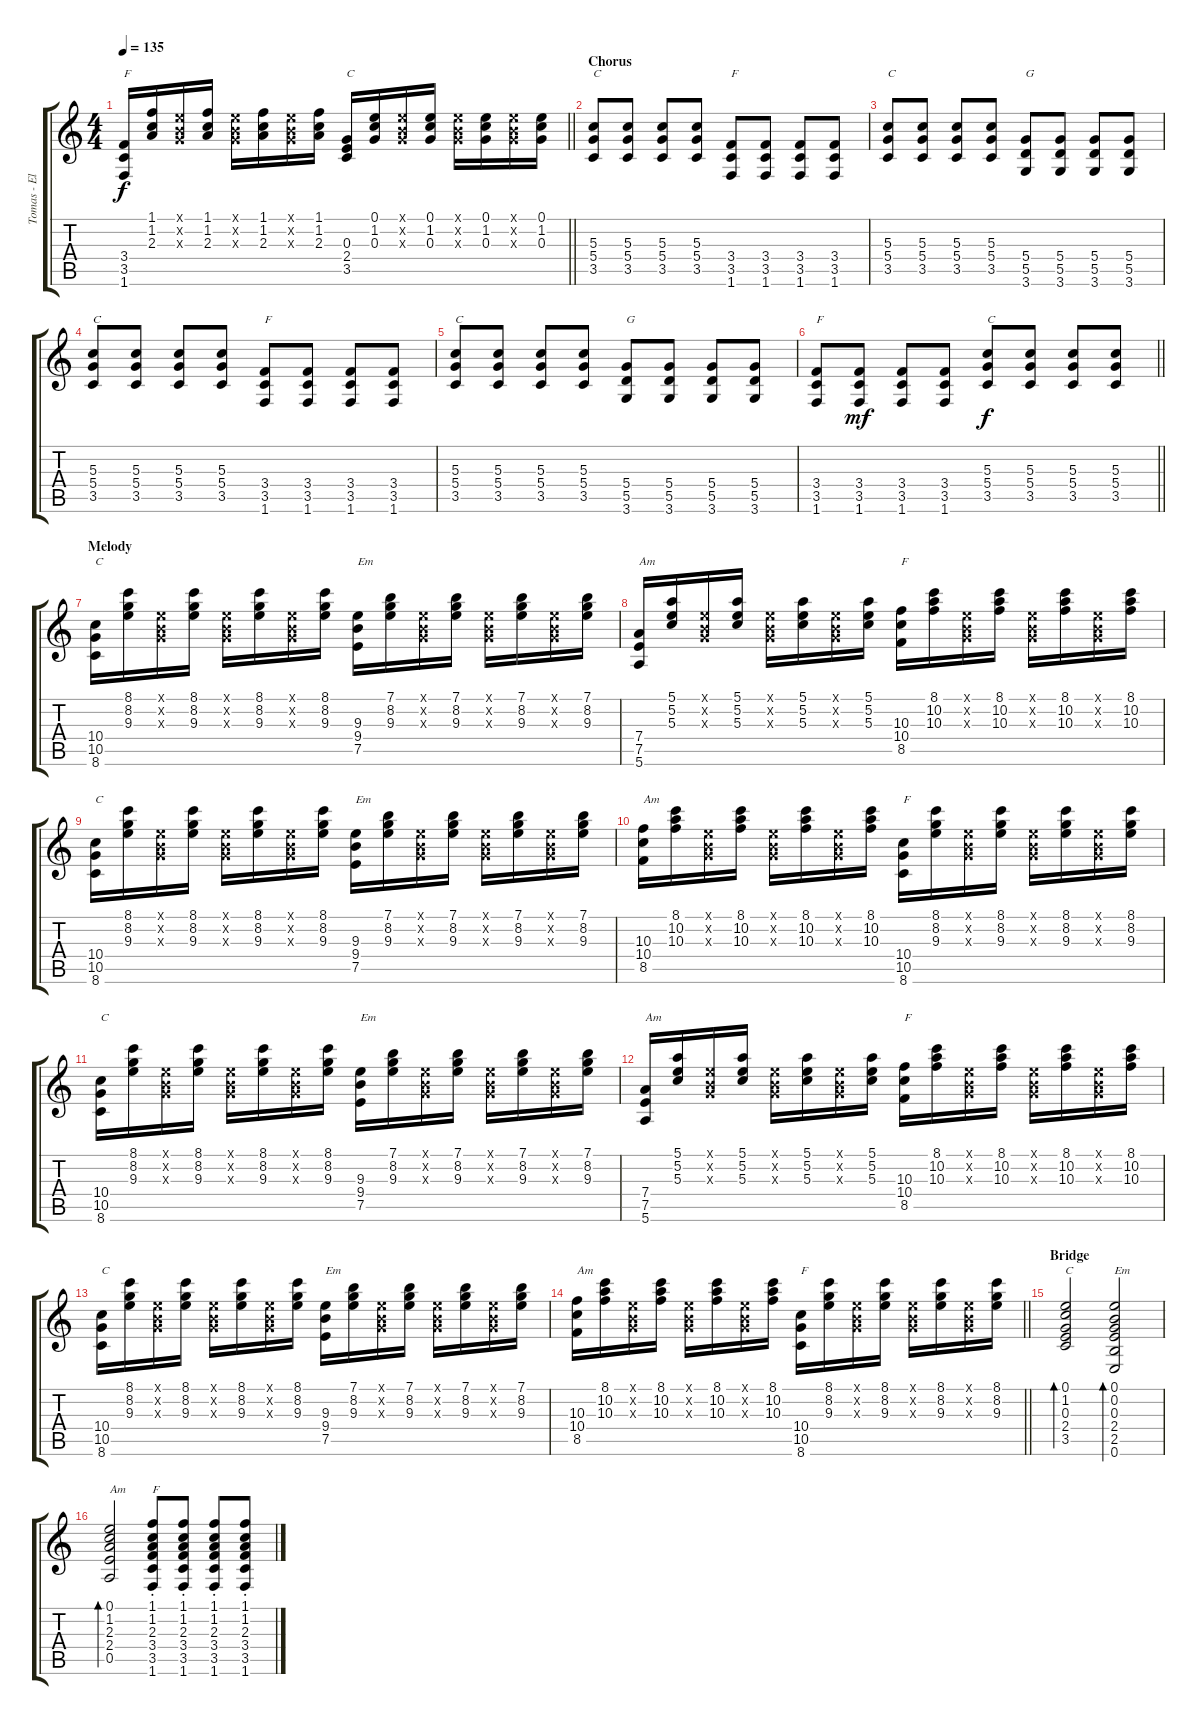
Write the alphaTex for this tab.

\track ("Tomas - Elec. Guitar" "Tomas - El") {instrument distortionguitar}
\staff {score tabs}
\tuning (E4 B3 G3 D3 A2 E2) {hide}
\ts (4 4)
\tempo 135
\clef g2
\barLineRight lightlight
\ks c
(3.4 3.5 1.6).16{txt "F" dy f} (1.1 1.2 2.3).16 (0.1{x} 0.2{x} 0.3{x}).16 (1.1 1.2 2.3).16 (0.1{x} 0.2{x} 0.3{x}).16 (1.1 1.2 2.3).16 (0.1{x} 0.2{x} 0.3{x}).16 (1.1 1.2 2.3).16 (0.3 2.4 3.5).16{txt "C"} (0.1 1.2 0.3).16 (0.1{x} 0.2{x} 0.3{x}).16 (0.1 1.2 0.3).16 (0.1{x} 0.2{x} 0.3{x}).16 (0.1 1.2 0.3).16 (0.1{x} 0.2{x} 0.3{x}).16 (0.1 1.2 0.3).16 |
\section ("" "Chorus")
(5.3 5.4 3.5).8{txt "C" volume 12 instrument distortionguitar} (5.3 5.4 3.5).8 (5.3 5.4 3.5).8 (5.3 5.4 3.5).8 (3.4 3.5 1.6).8{txt "F"} (3.4 3.5 1.6).8 (3.4 3.5 1.6).8 (3.4 3.5 1.6).8 |
(5.3 5.4 3.5).8{txt "C"} (5.3 5.4 3.5).8 (5.3 5.4 3.5).8 (5.3 5.4 3.5).8 (5.4 5.5 3.6).8{txt "G"} (5.4 5.5 3.6).8 (5.4 5.5 3.6).8 (5.4 5.5 3.6).8 |
(5.3 5.4 3.5).8{txt "C"} (5.3 5.4 3.5).8 (5.3 5.4 3.5).8 (5.3 5.4 3.5).8 (3.4 3.5 1.6).8{txt "F"} (3.4 3.5 1.6).8 (3.4 3.5 1.6).8 (3.4 3.5 1.6).8 |
(5.3 5.4 3.5).8{txt "C"} (5.3 5.4 3.5).8 (5.3 5.4 3.5).8 (5.3 5.4 3.5).8 (5.4 5.5 3.6).8{txt "G"} (5.4 5.5 3.6).8 (5.4 5.5 3.6).8 (5.4 5.5 3.6).8 |
\barLineRight lightlight
(3.4 3.5 1.6).8{txt "F"} (3.4 3.5 1.6).8{dy mf} (3.4 3.5 1.6).8 (3.4 3.5 1.6).8 (5.3 5.4 3.5).8{txt "C" dy f} (5.3 5.4 3.5).8 (5.3 5.4 3.5).8 (5.3 5.4 3.5).8 |
\section ("" "Melody")
(10.4 10.5 8.6).16{txt "C" volume 10 instrument electricguitarclean} (8.1 8.2 9.3).16 (0.1{x} 0.2{x} 0.3{x}).16 (8.1 8.2 9.3).16 (0.1{x} 0.2{x} 0.3{x}).16 (8.1 8.2 9.3).16 (0.1{x} 0.2{x} 0.3{x}).16 (8.1 8.2 9.3).16 (9.3 9.4 7.5).16{txt "Em"} (7.1 8.2 9.3).16 (0.1{x} 0.2{x} 0.3{x}).16 (7.1 8.2 9.3).16 (0.1{x} 0.2{x} 0.3{x}).16 (7.1 8.2 9.3).16 (0.1{x} 0.2{x} 0.3{x}).16 (7.1 8.2 9.3).16 |
(7.4 7.5 5.6).16{txt "Am"} (5.1 5.2 5.3).16 (0.1{x} 0.2{x} 0.3{x}).16 (5.1 5.2 5.3).16 (0.1{x} 0.2{x} 0.3{x}).16 (5.1 5.2 5.3).16 (0.1{x} 0.2{x} 0.3{x}).16 (5.1 5.2 5.3).16 (10.3 10.4 8.5).16{txt "F"} (8.1 10.2 10.3).16 (0.1{x} 0.2{x} 0.3{x}).16 (8.1 10.2 10.3).16 (0.1{x} 0.2{x} 0.3{x}).16 (8.1 10.2 10.3).16 (0.1{x} 0.2{x} 0.3{x}).16 (8.1 10.2 10.3).16 |
(10.4 10.5 8.6).16{txt "C"} (8.1 8.2 9.3).16 (0.1{x} 0.2{x} 0.3{x}).16 (8.1 8.2 9.3).16 (0.1{x} 0.2{x} 0.3{x}).16 (8.1 8.2 9.3).16 (0.1{x} 0.2{x} 0.3{x}).16 (8.1 8.2 9.3).16 (9.3 9.4 7.5).16{txt "Em"} (7.1 8.2 9.3).16 (0.1{x} 0.2{x} 0.3{x}).16 (7.1 8.2 9.3).16 (0.1{x} 0.2{x} 0.3{x}).16 (7.1 8.2 9.3).16 (0.1{x} 0.2{x} 0.3{x}).16 (7.1 8.2 9.3).16 |
(10.3 10.4 8.5).16{txt "Am"} (8.1 10.2 10.3).16 (0.1{x} 0.2{x} 0.3{x}).16 (8.1 10.2 10.3).16 (0.1{x} 0.2{x} 0.3{x}).16 (8.1 10.2 10.3).16 (0.1{x} 0.2{x} 0.3{x}).16 (8.1 10.2 10.3).16 (10.4 10.5 8.6).16{txt "F"} (8.1 8.2 9.3).16 (0.1{x} 0.2{x} 0.3{x}).16 (8.1 8.2 9.3).16 (0.1{x} 0.2{x} 0.3{x}).16 (8.1 8.2 9.3).16 (0.1{x} 0.2{x} 0.3{x}).16 (8.1 8.2 9.3).16 |
(10.4 10.5 8.6).16{txt "C"} (8.1 8.2 9.3).16 (0.1{x} 0.2{x} 0.3{x}).16 (8.1 8.2 9.3).16 (0.1{x} 0.2{x} 0.3{x}).16 (8.1 8.2 9.3).16 (0.1{x} 0.2{x} 0.3{x}).16 (8.1 8.2 9.3).16 (9.3 9.4 7.5).16{txt "Em"} (7.1 8.2 9.3).16 (0.1{x} 0.2{x} 0.3{x}).16 (7.1 8.2 9.3).16 (0.1{x} 0.2{x} 0.3{x}).16 (7.1 8.2 9.3).16 (0.1{x} 0.2{x} 0.3{x}).16 (7.1 8.2 9.3).16 |
(7.4 7.5 5.6).16{txt "Am"} (5.1 5.2 5.3).16 (0.1{x} 0.2{x} 0.3{x}).16 (5.1 5.2 5.3).16 (0.1{x} 0.2{x} 0.3{x}).16 (5.1 5.2 5.3).16 (0.1{x} 0.2{x} 0.3{x}).16 (5.1 5.2 5.3).16 (10.3 10.4 8.5).16{txt "F"} (8.1 10.2 10.3).16 (0.1{x} 0.2{x} 0.3{x}).16 (8.1 10.2 10.3).16 (0.1{x} 0.2{x} 0.3{x}).16 (8.1 10.2 10.3).16 (0.1{x} 0.2{x} 0.3{x}).16 (8.1 10.2 10.3).16 |
(10.4 10.5 8.6).16{txt "C"} (8.1 8.2 9.3).16 (0.1{x} 0.2{x} 0.3{x}).16 (8.1 8.2 9.3).16 (0.1{x} 0.2{x} 0.3{x}).16 (8.1 8.2 9.3).16 (0.1{x} 0.2{x} 0.3{x}).16 (8.1 8.2 9.3).16 (9.3 9.4 7.5).16{txt "Em"} (7.1 8.2 9.3).16 (0.1{x} 0.2{x} 0.3{x}).16 (7.1 8.2 9.3).16 (0.1{x} 0.2{x} 0.3{x}).16 (7.1 8.2 9.3).16 (0.1{x} 0.2{x} 0.3{x}).16 (7.1 8.2 9.3).16 |
\barLineRight lightlight
(10.3 10.4 8.5).16{txt "Am"} (8.1 10.2 10.3).16 (0.1{x} 0.2{x} 0.3{x}).16 (8.1 10.2 10.3).16 (0.1{x} 0.2{x} 0.3{x}).16 (8.1 10.2 10.3).16 (0.1{x} 0.2{x} 0.3{x}).16 (8.1 10.2 10.3).16 (10.4 10.5 8.6).16{txt "F"} (8.1 8.2 9.3).16 (0.1{x} 0.2{x} 0.3{x}).16 (8.1 8.2 9.3).16 (0.1{x} 0.2{x} 0.3{x}).16 (8.1 8.2 9.3).16 (0.1{x} 0.2{x} 0.3{x}).16 (8.1 8.2 9.3).16 |
\section ("" "Bridge")
(0.1 1.2 0.3 2.4 3.5).2{bd 120 txt "C" volume 14} (0.1 0.2 0.3 2.4 2.5 0.6).2{bd 120 txt "Em"} |
(0.1 1.2 2.3 2.4 0.5).2{bd 120 txt "Am"} (1.1{st} 1.2{st} 2.3{st} 3.4{st} 3.5{st} 1.6{st}).8{txt "F"} (1.1{st} 1.2{st} 2.3{st} 3.4{st} 3.5{st} 1.6{st}).8 (1.1{st} 1.2{st} 2.3{st} 3.4{st} 3.5{st} 1.6{st}).8 (1.1{st} 1.2{st} 2.3{st} 3.4{st} 3.5{st} 1.6{st}).8
